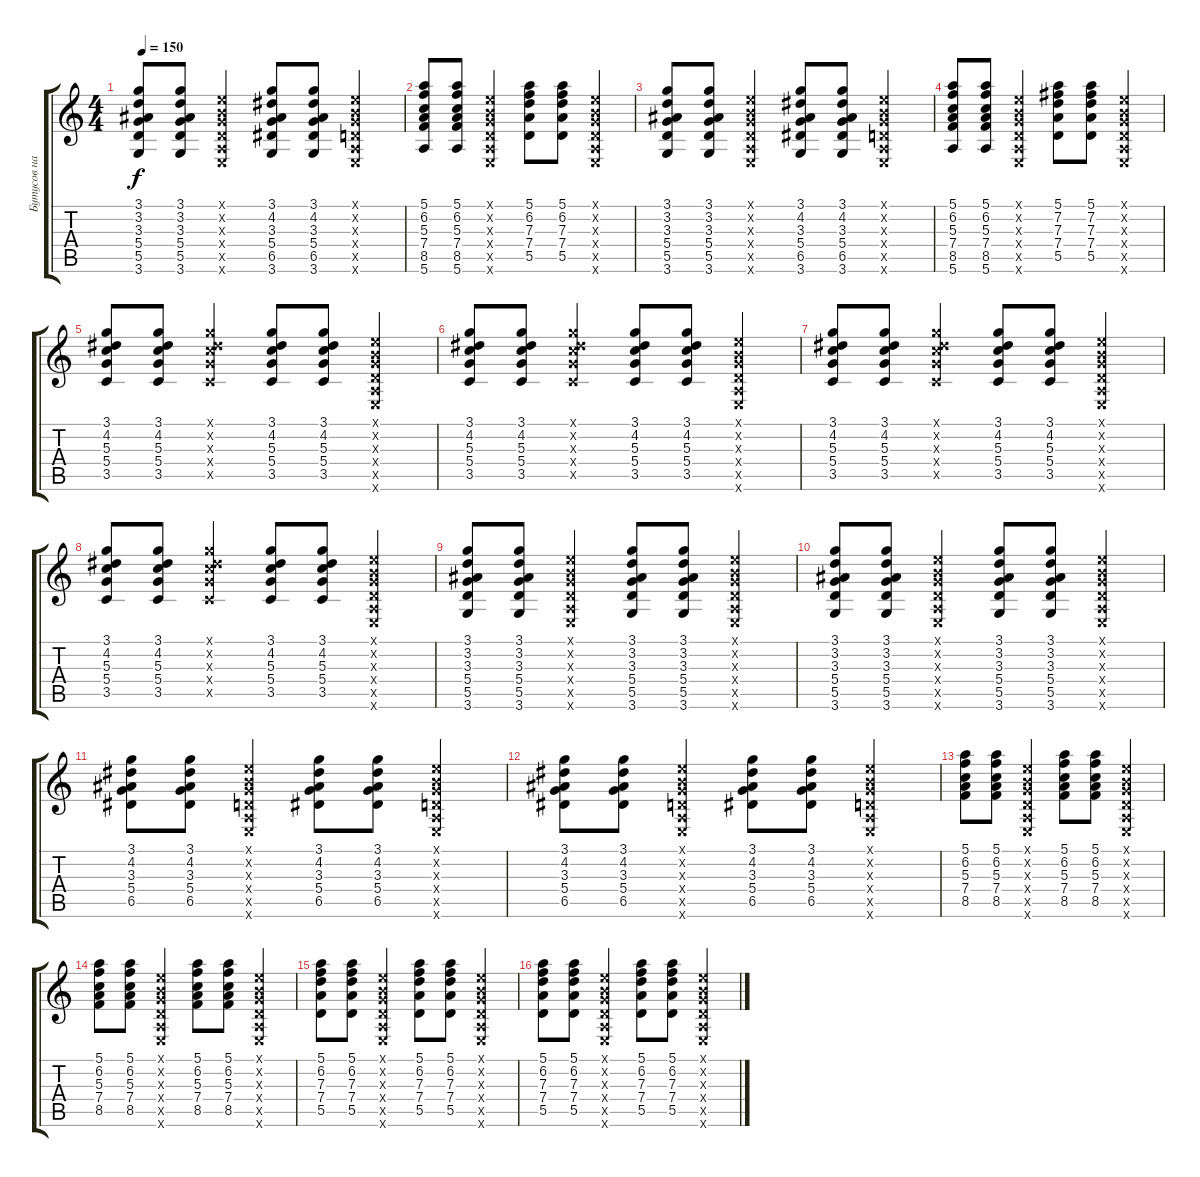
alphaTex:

\track ("Бутусов на гитаре играет" "Бутусов на") {instrument electricguitarjazz}
\staff {score tabs}
\tuning (E4 B3 G3 D3 A2 E2) {hide}
\ts (4 4)
\tempo 150
\clef g2
\ks c
(3.1 3.2 3.3 5.4 5.5 3.6).8{dy f} (3.1 3.2 3.3 5.4 5.5 3.6).8 (0.1{x} 0.2{x} 0.3{x} 0.4{x} 0.5{x} 0.6{x}).4 (3.1 4.2 3.3 5.4 6.5 3.6).8 (3.1 4.2 3.3 5.4 6.5 3.6).8 (0.1{x} 0.2{x} 0.3{x} 0.4{x} 0.5{x} 0.6{x}).4 |
(5.1 6.2 5.3 7.4 8.5 5.6).8 (5.1 6.2 5.3 7.4 8.5 5.6).8 (0.1{x} 0.2{x} 0.3{x} 0.4{x} 0.5{x} 0.6{x}).4 (5.1 6.2 7.3 7.4 5.5).8 (5.1 6.2 7.3 7.4 5.5).8 (0.1{x} 0.2{x} 0.3{x} 0.4{x} 0.5{x} 0.6{x}).4 |
(3.1 3.2 3.3 5.4 5.5 3.6).8 (3.1 3.2 3.3 5.4 5.5 3.6).8 (0.1{x} 0.2{x} 0.3{x} 0.4{x} 0.5{x} 0.6{x}).4 (3.1 4.2 3.3 5.4 6.5 3.6).8 (3.1 4.2 3.3 5.4 6.5 3.6).8 (0.1{x} 0.2{x} 0.3{x} 0.4{x} 0.5{x} 0.6{x}).4 |
(5.1 6.2 5.3 7.4 8.5 5.6).8 (5.1 6.2 5.3 7.4 8.5 5.6).8 (0.1{x} 0.2{x} 0.3{x} 0.4{x} 0.5{x} 0.6{x}).4 (5.1 7.2 7.3 7.4 5.5).8 (5.1 7.2 7.3 7.4 5.5).8 (0.1{x} 0.2{x} 0.3{x} 0.4{x} 0.5{x} 0.6{x}).4 |
(3.1 4.2 5.3 5.4 3.5).8 (3.1 4.2 5.3 5.4 3.5).8 (3.1{x} 4.2{x} 5.3{x} 5.4{x} 3.5{x}).4 (3.1 4.2 5.3 5.4 3.5).8 (3.1 4.2 5.3 5.4 3.5).8 (0.1{x} 0.2{x} 0.3{x} 0.4{x} 0.5{x} 0.6{x}).4 |
(3.1 4.2 5.3 5.4 3.5).8 (3.1 4.2 5.3 5.4 3.5).8 (3.1{x} 4.2{x} 5.3{x} 5.4{x} 3.5{x}).4 (3.1 4.2 5.3 5.4 3.5).8 (3.1 4.2 5.3 5.4 3.5).8 (0.1{x} 0.2{x} 0.3{x} 0.4{x} 0.5{x} 0.6{x}).4 |
(3.1 4.2 5.3 5.4 3.5).8 (3.1 4.2 5.3 5.4 3.5).8 (3.1{x} 4.2{x} 5.3{x} 5.4{x} 3.5{x}).4 (3.1 4.2 5.3 5.4 3.5).8 (3.1 4.2 5.3 5.4 3.5).8 (0.1{x} 0.2{x} 0.3{x} 0.4{x} 0.5{x} 0.6{x}).4 |
(3.1 4.2 5.3 5.4 3.5).8 (3.1 4.2 5.3 5.4 3.5).8 (3.1{x} 4.2{x} 5.3{x} 5.4{x} 3.5{x}).4 (3.1 4.2 5.3 5.4 3.5).8 (3.1 4.2 5.3 5.4 3.5).8 (0.1{x} 0.2{x} 0.3{x} 0.4{x} 0.5{x} 0.6{x}).4 |
(3.1 3.2 3.3 5.4 5.5 3.6).8 (3.1 3.2 3.3 5.4 5.5 3.6).8 (0.1{x} 0.2{x} 0.3{x} 0.4{x} 0.5{x} 0.6{x}).4 (3.1 3.2 3.3 5.4 5.5 3.6).8 (3.1 3.2 3.3 5.4 5.5 3.6).8 (0.1{x} 0.2{x} 0.3{x} 0.4{x} 0.5{x} 0.6{x}).4 |
(3.1 3.2 3.3 5.4 5.5 3.6).8 (3.1 3.2 3.3 5.4 5.5 3.6).8 (0.1{x} 0.2{x} 0.3{x} 0.4{x} 0.5{x} 0.6{x}).4 (3.1 3.2 3.3 5.4 5.5 3.6).8 (3.1 3.2 3.3 5.4 5.5 3.6).8 (0.1{x} 0.2{x} 0.3{x} 0.4{x} 0.5{x} 0.6{x}).4 |
(3.1 4.2 3.3 5.4 6.5).8 (3.1 4.2 3.3 5.4 6.5).8 (0.1{x} 0.2{x} 0.3{x} 0.4{x} 0.5{x} 0.6{x}).4 (3.1 4.2 3.3 5.4 6.5).8 (3.1 4.2 3.3 5.4 6.5).8 (0.1{x} 0.2{x} 0.3{x} 0.4{x} 0.5{x} 0.6{x}).4 |
(3.1 4.2 3.3 5.4 6.5).8 (3.1 4.2 3.3 5.4 6.5).8 (0.1{x} 0.2{x} 0.3{x} 0.4{x} 0.5{x} 0.6{x}).4 (3.1 4.2 3.3 5.4 6.5).8 (3.1 4.2 3.3 5.4 6.5).8 (0.1{x} 0.2{x} 0.3{x} 0.4{x} 0.5{x} 0.6{x}).4 |
(5.1 6.2 5.3 7.4 8.5).8 (5.1 6.2 5.3 7.4 8.5).8 (0.1{x} 0.2{x} 0.3{x} 0.4{x} 0.5{x} 0.6{x}).4 (5.1 6.2 5.3 7.4 8.5).8 (5.1 6.2 5.3 7.4 8.5).8 (0.1{x} 0.2{x} 0.3{x} 0.4{x} 0.5{x} 0.6{x}).4 |
(5.1 6.2 5.3 7.4 8.5).8 (5.1 6.2 5.3 7.4 8.5).8 (0.1{x} 0.2{x} 0.3{x} 0.4{x} 0.5{x} 0.6{x}).4 (5.1 6.2 5.3 7.4 8.5).8 (5.1 6.2 5.3 7.4 8.5).8 (0.1{x} 0.2{x} 0.3{x} 0.4{x} 0.5{x} 0.6{x}).4 |
(5.1 6.2 7.3 7.4 5.5).8 (5.1 6.2 7.3 7.4 5.5).8 (0.1{x} 0.2{x} 0.3{x} 0.4{x} 0.5{x} 0.6{x}).4 (5.1 6.2 7.3 7.4 5.5).8 (5.1 6.2 7.3 7.4 5.5).8 (0.1{x} 0.2{x} 0.3{x} 0.4{x} 0.5{x} 0.6{x}).4 |
(5.1 6.2 7.3 7.4 5.5).8 (5.1 6.2 7.3 7.4 5.5).8 (0.1{x} 0.2{x} 0.3{x} 0.4{x} 0.5{x} 0.6{x}).4 (5.1 6.2 7.3 7.4 5.5).8 (5.1 6.2 7.3 7.4 5.5).8 (0.1{x} 0.2{x} 0.3{x} 0.4{x} 0.5{x} 0.6{x}).4
